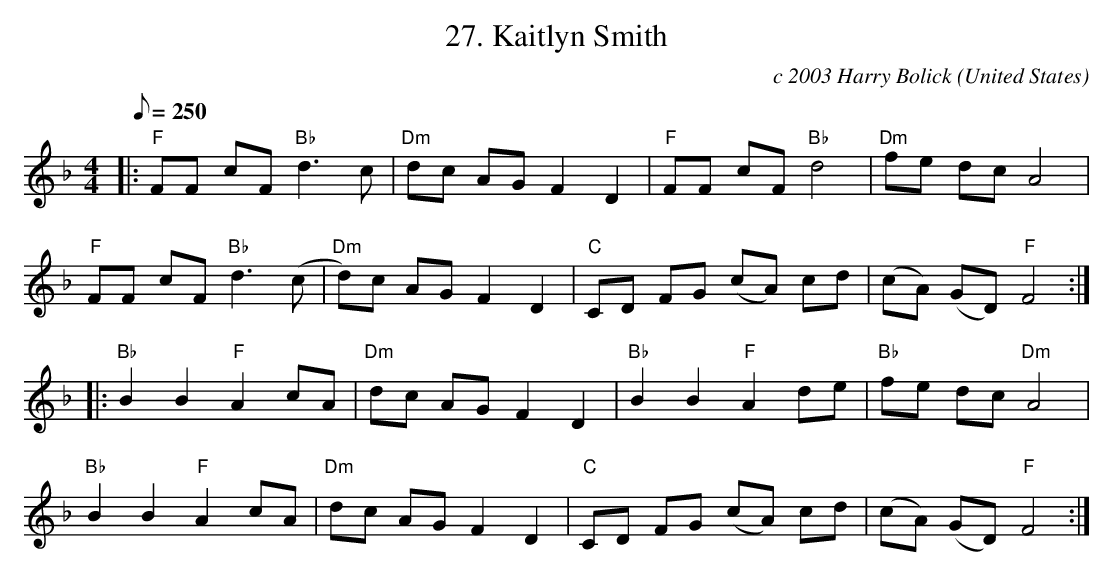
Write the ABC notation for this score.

X:1
T:27. Kaitlyn Smith
C:c 2003 Harry Bolick
O:United States
M:4/4
L:1/8
Q:250
K:F
|: "F" FF cF "Bb"d3 c | "Dm" dc AG F2 D2|"F" FF cF "Bb"d4 | "Dm" fe dc A4 |
 "F" FF cF "Bb" d3 (c |"Dm" d)c AG F2 D2 | "C" CD FG (cA) cd |(cA) (GD) "F" F4:|
|: "Bb" B2B2 "F"A2 cA | "Dm" dc AG F2 D2 | "Bb" B2B2 "F" A2 de | "Bb"fe dc "Dm" A4 |
"Bb" B2B2 "F"A2 cA | "Dm" dc AG F2 D2 | "C"CD FG (cA) cd |(cA) (GD) "F"F4:|
